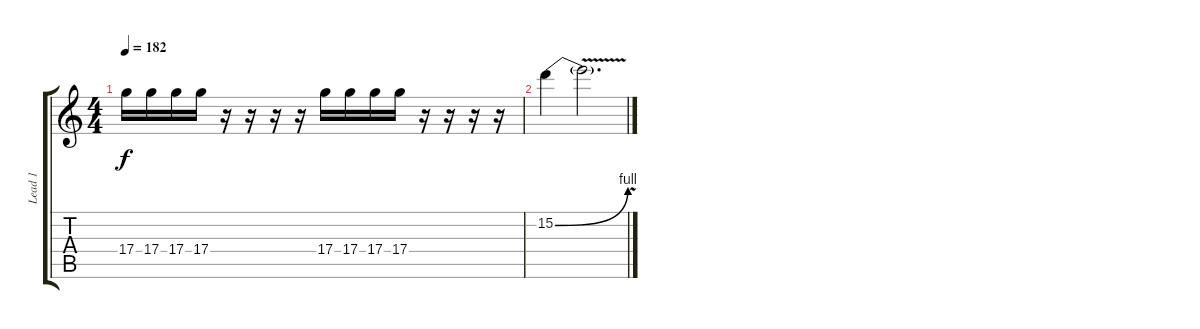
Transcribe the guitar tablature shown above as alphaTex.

\track ("Lead 1" "Lead 1") {instrument distortionguitar}
\staff {score tabs}
\tuning (E4 B3 G3 D3 A2 E2) {hide}
\ts (4 4)
\tempo 182
\clef g2
\ks c
17.4.16{dy f} 17.4.16 17.4.16 17.4.16 r.16 r.16 r.16 r.16 17.4.16 17.4.16 17.4.16 17.4.16 r.16 r.16 r.16 r.16 |
15.2{be (bend 0 0 60 4)}.4 15.2{v t}.2{d}
